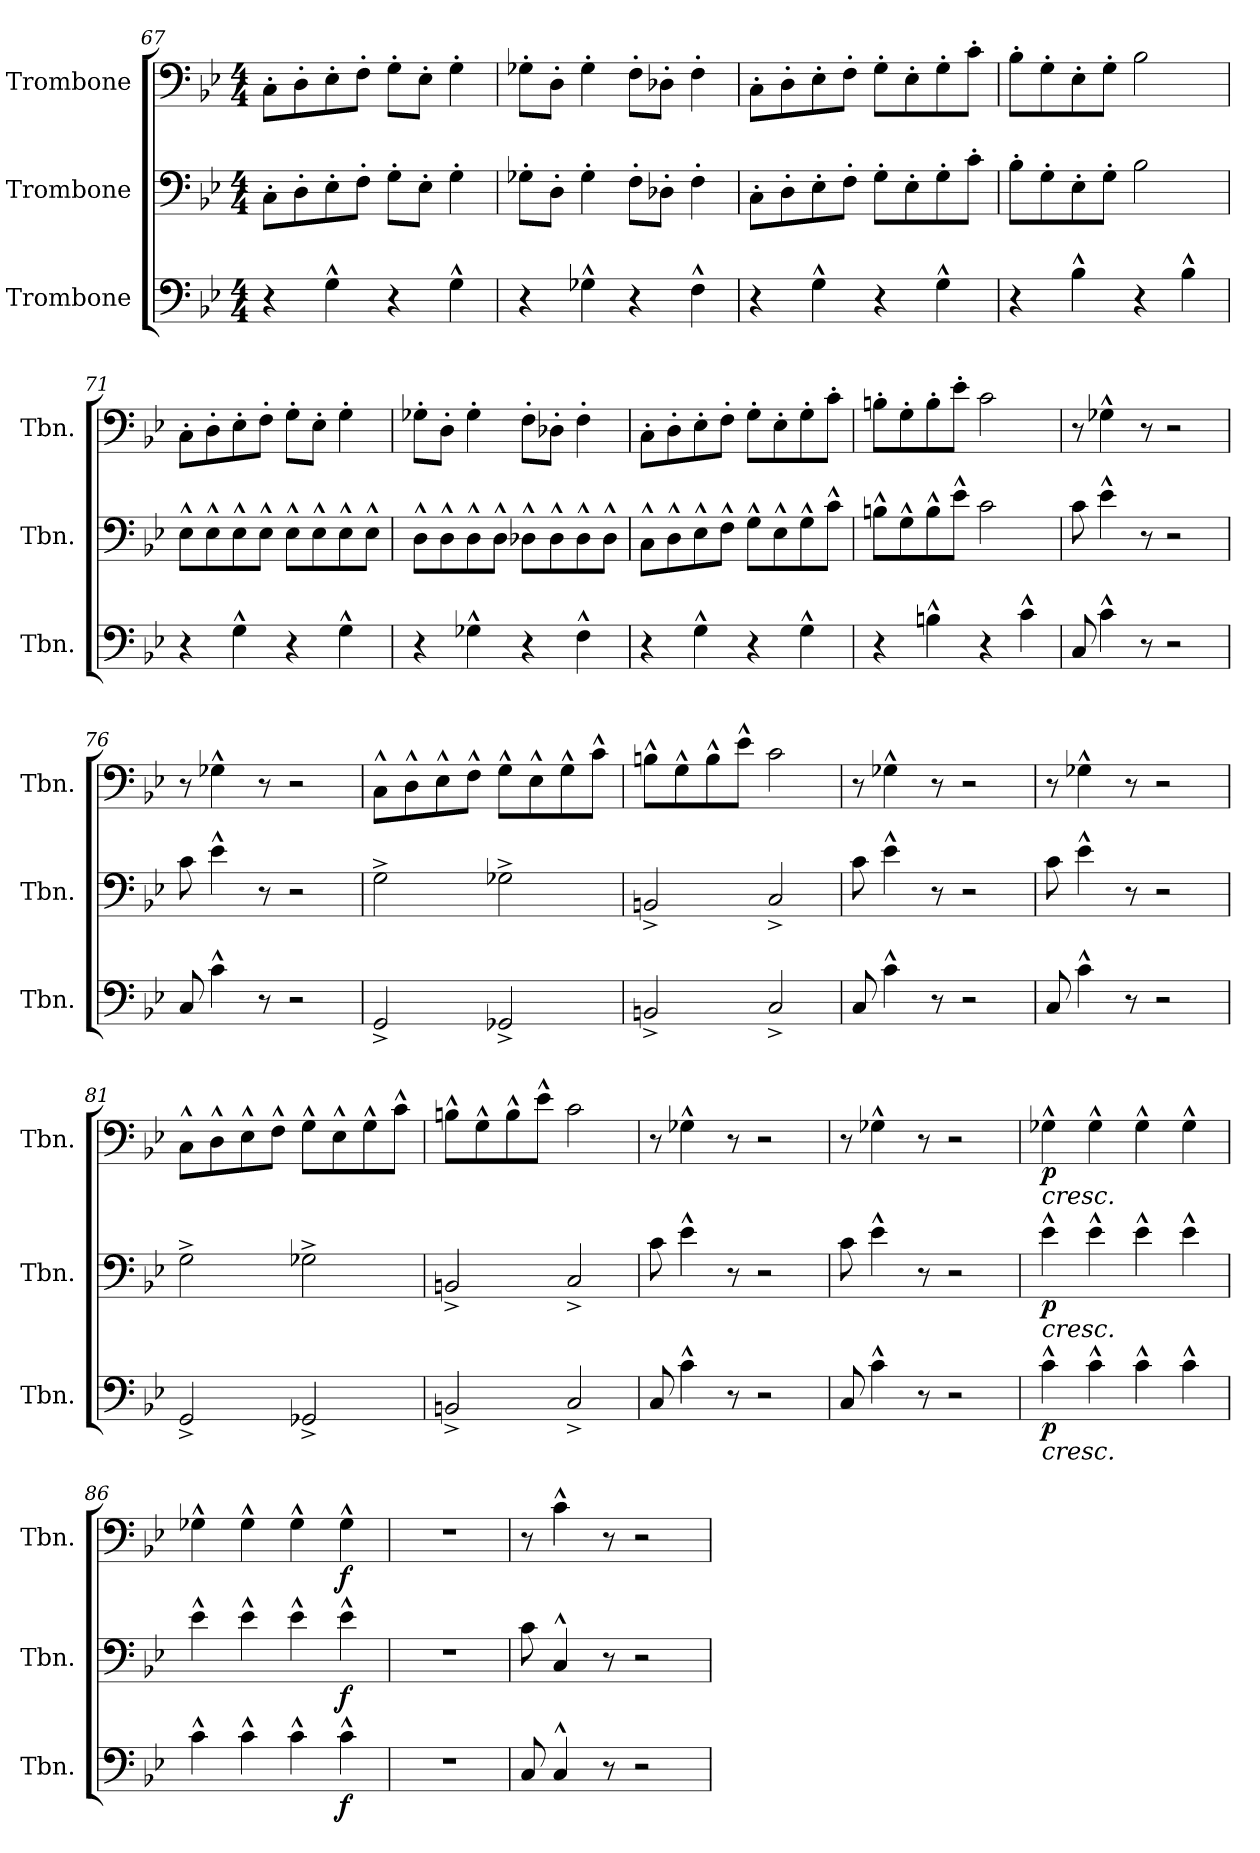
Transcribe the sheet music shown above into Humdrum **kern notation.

**kern	**dynam	**kern	**dynam	**kern	**dynam
*part3	*part3	*part2	*part2	*part1	*part1
*staff3	*staff3	*staff2	*staff2	*staff1	*staff1
*I"Trombone	*	*I"Trombone	*	*I"Trombone	*
*I'Tbn.	*	*I'Tbn.	*	*I'Tbn.	*
*clefF4	*	*clefF4	*	*clefF4	*
*k[b-e-]	*	*k[b-e-]	*	*k[b-e-]	*
*M4/4	*	*M4/4	*	*M4/4	*
*MM160	*	*MM160	*	*MM160	*
=67	=67	=67	=67	=67	=67
4r	.	8C'\L	.	8C'\L	.
.	.	8D'\	.	8D'\	.
4G^^\	.	8E-'\	.	8E-'\	.
.	.	8F'\J	.	8F'\J	.
4r	.	8G'\L	.	8G'\L	.
.	.	8E-'\J	.	8E-'\J	.
4G^^\	.	4G'\	.	4G'\	.
!!LO:LB:g=z
=68	=68	=68	=68	=68	=68
4r	.	8G-X'\L	.	8G-X'\L	.
.	.	8D'\J	.	8D'\J	.
4G-X^^\	.	4G-'\	.	4G-'\	.
4r	.	8F'\L	.	8F'\L	.
.	.	8D-X'\J	.	8D-X'\J	.
4F^^\	.	4F'\	.	4F'\	.
=69	=69	=69	=69	=69	=69
4r	.	8C'\L	.	8C'\L	.
.	.	8D'\	.	8D'\	.
4G^^\	.	8E-'\	.	8E-'\	.
.	.	8F'\J	.	8F'\J	.
4r	.	8G'\L	.	8G'\L	.
.	.	8E-'\	.	8E-'\	.
4G^^\	.	8G'\	.	8G'\	.
.	.	8c'\J	.	8c'\J	.
=70	=70	=70	=70	=70	=70
4r	.	8B-'\L	.	8B-'\L	.
.	.	8G'\	.	8G'\	.
4B-^^\	.	8E-'\	.	8E-'\	.
.	.	8G'\J	.	8G'\J	.
4r	.	2B-\	.	2B-\	.
4B-^^\	.	.	.	.	.
=71	=71	=71	=71	=71	=71
4r	.	8E-^^\L	.	8C'\L	.
.	.	8E-^^\	.	8D'\	.
4G^^\	.	8E-^^\	.	8E-'\	.
.	.	8E-^^\J	.	8F'\J	.
4r	.	8E-^^\L	.	8G'\L	.
.	.	8E-^^\	.	8E-'\J	.
4G^^\	.	8E-^^\	.	4G'\	.
.	.	8E-^^\J	.	.	.
=72	=72	=72	=72	=72	=72
4r	.	8D^^\L	.	8G-X'\L	.
.	.	8D^^\	.	8D'\J	.
4G-X^^\	.	8D^^\	.	4G-'\	.
.	.	8D^^\J	.	.	.
4r	.	8D-X^^\L	.	8F'\L	.
.	.	8D-^^\	.	8D-X'\J	.
4F^^\	.	8D-^^\	.	4F'\	.
.	.	8D-^^\J	.	.	.
!!LO:LB:g=z
=73	=73	=73	=73	=73	=73
4r	.	8C^^\L	.	8C'\L	.
.	.	8D^^\	.	8D'\	.
4G^^\	.	8E-^^\	.	8E-'\	.
.	.	8F^^\J	.	8F'\J	.
4r	.	8G^^\L	.	8G'\L	.
.	.	8E-^^\	.	8E-'\	.
4G^^\	.	8G^^\	.	8G'\	.
.	.	8c^^\J	.	8c'\J	.
=74	=74	=74	=74	=74	=74
4r	.	8Bn^^\L	.	8Bn'\L	.
.	.	8G^^\	.	8G'\	.
4Bn^^\	.	8B^^\	.	8B'\	.
.	.	8e-^^\J	.	8e-'\J	.
4r	.	2c\	.	2c\	.
4c^^\	.	.	.	.	.
=75	=75	=75	=75	=75	=75
8C/	.	8c\	.	8r	.
4c^^\	.	4e-^^\	.	4G-X^^\	.
8r	.	8r	.	8r	.
2r	.	2r	.	2r	.
=76	=76	=76	=76	=76	=76
8C/	.	8c\	.	8r	.
4c^^\	.	4e-^^\	.	4G-X^^\	.
8r	.	8r	.	8r	.
2r	.	2r	.	2r	.
=77	=77	=77	=77	=77	=77
2GG^/	.	2G^\	.	8C^^\L	.
.	.	.	.	8D^^\	.
.	.	.	.	8E-^^\	.
.	.	.	.	8F^^\J	.
2GG-X^/	.	2G-X^\	.	8G^^\L	.
.	.	.	.	8E-^^\	.
.	.	.	.	8G^^\	.
.	.	.	.	8c^^\J	.
=78	=78	=78	=78	=78	=78
2BBn^/	.	2BBn^/	.	8Bn^^\L	.
.	.	.	.	8G^^\	.
.	.	.	.	8B^^\	.
.	.	.	.	8e-^^\J	.
2C^/	.	2C^/	.	2c\	.
!!LO:LB:g=z
=79	=79	=79	=79	=79	=79
8C/	.	8c\	.	8r	.
4c^^\	.	4e-^^\	.	4G-X^^\	.
8r	.	8r	.	8r	.
2r	.	2r	.	2r	.
=80	=80	=80	=80	=80	=80
8C/	.	8c\	.	8r	.
4c^^\	.	4e-^^\	.	4G-X^^\	.
8r	.	8r	.	8r	.
2r	.	2r	.	2r	.
=81	=81	=81	=81	=81	=81
2GG^/	.	2G^\	.	8C^^\L	.
.	.	.	.	8D^^\	.
.	.	.	.	8E-^^\	.
.	.	.	.	8F^^\J	.
2GG-X^/	.	2G-X^\	.	8G^^\L	.
.	.	.	.	8E-^^\	.
.	.	.	.	8G^^\	.
.	.	.	.	8c^^\J	.
=82	=82	=82	=82	=82	=82
2BBn^/	.	2BBn^/	.	8Bn^^\L	.
.	.	.	.	8G^^\	.
.	.	.	.	8B^^\	.
.	.	.	.	8e-^^\J	.
2C^/	.	2C^/	.	2c\	.
=83	=83	=83	=83	=83	=83
8C/	.	8c\	.	8r	.
4c^^\	.	4e-^^\	.	4G-X^^\	.
8r	.	8r	.	8r	.
2r	.	2r	.	2r	.
=84	=84	=84	=84	=84	=84
8C/	.	8c\	.	8r	.
4c^^\	.	4e-^^\	.	4G-X^^\	.
8r	.	8r	.	8r	.
2r	.	2r	.	2r	.
=85	=85	=85	=85	=85	=85
!	!LO:HP:b	!	!LO:HP:b	!	!LO:HP:b
!	!LO:DY:n=1:b	!	!LO:DY:n=1:b	!	!LO:DY:n=1:b
4c^^\	< p	4e-^^\	< p	4G-X^^\	< p
4c^^\	.	4e-^^\	.	4G-^^\	.
4c^^\	.	4e-^^\	.	4G-^^\	.
4c^^\	.	4e-^^\	.	4G-^^\	.
!!LO:PB:g=z
=86	=86	=86	=86	=86	=86
4c^^\	.	4e-^^\	.	4G-X^^\	.
4c^^\	.	4e-^^\	.	4G-^^\	.
4c^^\	.	4e-^^\	.	4G-^^\	.
!	!LO:DY:b	!	!LO:DY:b	!	!LO:DY:b
4c^^\	f	4e-^^\	f	4G-^^\	f
.	[	.	[	.	[
=87	=87	=87	=87	=87	=87
1r	.	1r	.	1r	.
=88	=88	=88	=88	=88	=88
8C/	.	8c\	.	8r	.
4C^^/	.	4C^^/	.	4c^^\	.
8r	.	8r	.	8r	.
2r	.	2r	.	2r	.
=	=	=	=	=	=
*-	*-	*-	*-	*-	*-
